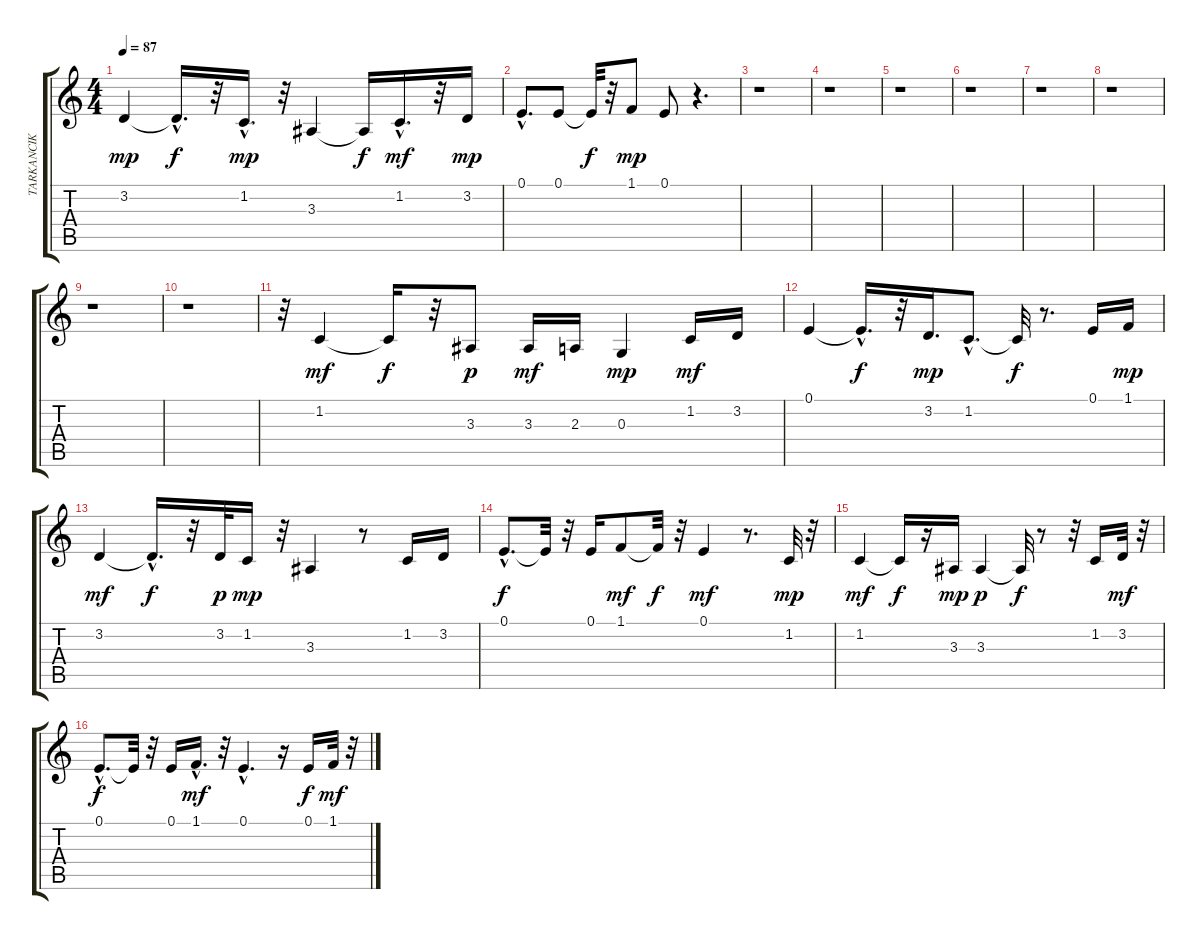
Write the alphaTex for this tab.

\track ("TARKANCIK" "TARKANCIK") {instrument voiceoohs}
\staff {score tabs}
\tuning (E4 B3 G3 D3 A2 E2) {hide}
\ts (4 4)
\tempo 87
\clef g2
\ks c
3.2.4{dy mp} 3.2{hac t}.16{d dy f} r.32 1.2{hac}.16{d dy mp} r.32 3.3.4 3.3{t}.16{dy f} 1.2{hac}.16{d dy mf} r.32 3.2.16{dy mp} |
0.1{hac}.8{d} 0.1.8 0.1{t}.32{dy f} r.32 1.1.8{dy mp} 0.1.8 r.4{d} |
r.1 |
r.1 |
r.1 |
r.1 |
r.1 |
r.1 |
r.1 |
r.1 |
r.32 1.2.4{dy mf} 1.2{t}.16{dy f} r.32 3.3.8{dy p} 3.3.16{dy mf} 2.3.16 0.3.4{dy mp} 1.2.16{dy mf} 3.2.16 |
0.1.4 0.1{hac t}.16{d dy f} r.32 3.2.16{d dy mp} 1.2{hac}.8{d} 1.2{t}.32{dy f} r.8{d} 0.1.16 1.1.16{dy mp} |
3.2.4{dy mf} 3.2{hac t}.16{d dy f} r.32 3.2.32{dy p} 1.2.16{dy mp} r.32 3.3.4 r.8 1.2.16 3.2.16 |
0.1{hac}.8{d dy f} 0.1{t}.32 r.32 0.1.16 1.1.8{dy mf} 1.1{t}.32{dy f} r.32 0.1.4{dy mf} r.8{d} 1.2.32{dy mp} r.32 |
1.2.4{dy mf} 1.2{t}.16{dy f} r.16 3.3.16{dy mp} 3.3.4{dy p} 3.3{t}.32{dy f} r.8 r.32 1.2.16 3.2.32{dy mf} r.32 |
0.1{hac}.8{d dy f} 0.1{t}.32 r.32 0.1.16 1.1{hac}.16{d dy mf} r.32 0.1{hac}.4{d} r.16 0.1.16{dy f} 1.1.32{dy mf} r.32
